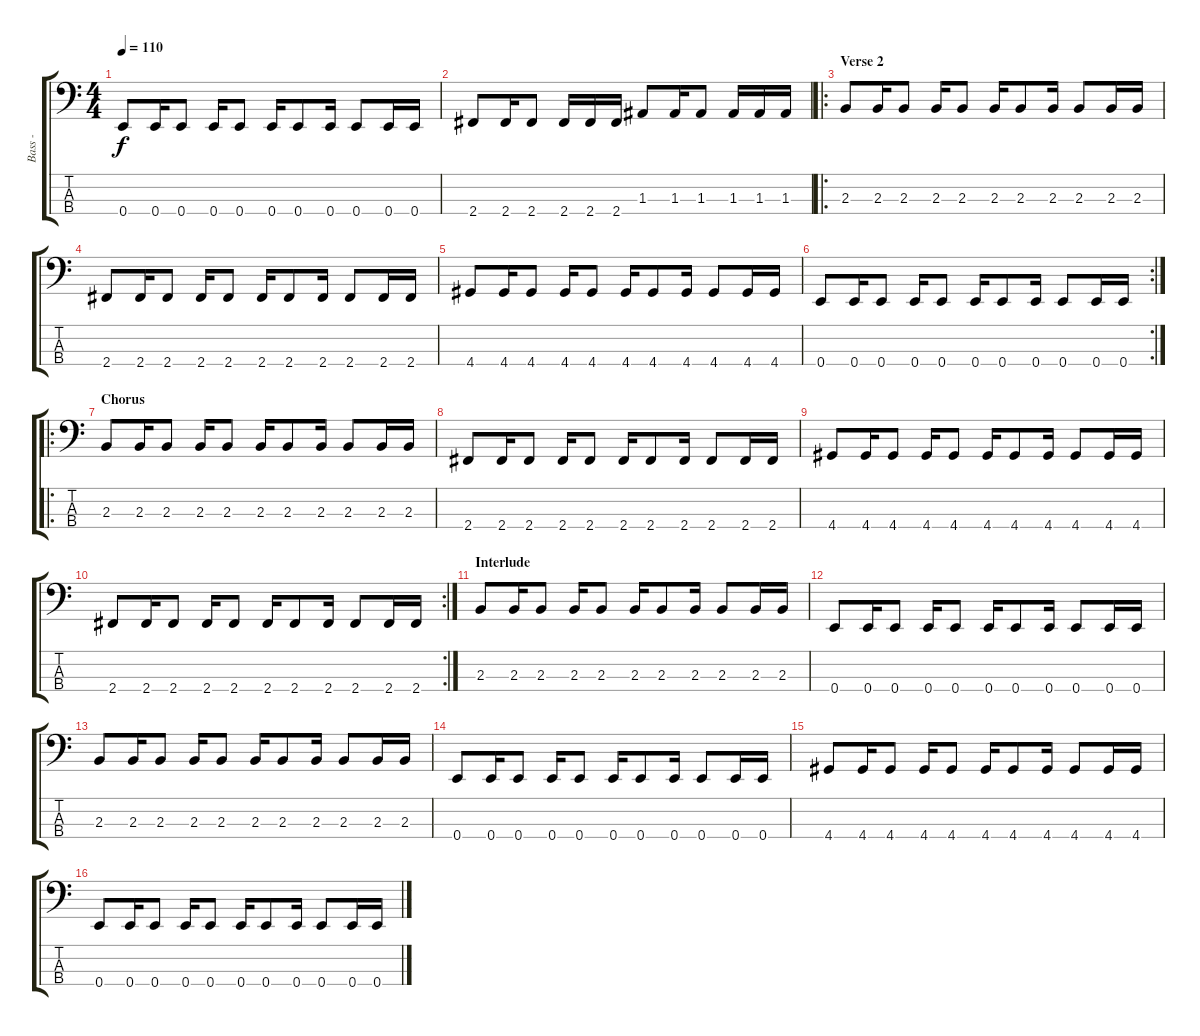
\track ("Bass - " "Bass - ") {instrument electricbassfinger}
\staff {score tabs}
\tuning (G2 D2 A1 E1) {hide}
\ts (4 4)
\tempo 110
\clef f4
\ks c
0.4.8{dy f} 0.4.16 0.4.8 0.4.16 0.4.8 0.4.16 0.4.8 0.4.16 0.4.8 0.4.16 0.4.16 |
2.4.8 2.4.16 2.4.8 2.4.16 2.4.16 2.4.16 1.3.8 1.3.16 1.3.8 1.3.16 1.3.16 1.3.16 |
\ro
\section ("" "Verse 2")
2.3.8 2.3.16 2.3.8 2.3.16 2.3.8 2.3.16 2.3.8 2.3.16 2.3.8 2.3.16 2.3.16 |
2.4.8 2.4.16 2.4.8 2.4.16 2.4.8 2.4.16 2.4.8 2.4.16 2.4.8 2.4.16 2.4.16 |
4.4.8 4.4.16 4.4.8 4.4.16 4.4.8 4.4.16 4.4.8 4.4.16 4.4.8 4.4.16 4.4.16 |
\rc 2
0.4.8 0.4.16 0.4.8 0.4.16 0.4.8 0.4.16 0.4.8 0.4.16 0.4.8 0.4.16 0.4.16 |
\ro
\section ("" "Chorus")
2.3.8 2.3.16 2.3.8 2.3.16 2.3.8 2.3.16 2.3.8 2.3.16 2.3.8 2.3.16 2.3.16 |
2.4.8 2.4.16 2.4.8 2.4.16 2.4.8 2.4.16 2.4.8 2.4.16 2.4.8 2.4.16 2.4.16 |
4.4.8 4.4.16 4.4.8 4.4.16 4.4.8 4.4.16 4.4.8 4.4.16 4.4.8 4.4.16 4.4.16 |
\rc 2
2.4.8 2.4.16 2.4.8 2.4.16 2.4.8 2.4.16 2.4.8 2.4.16 2.4.8 2.4.16 2.4.16 |
\section ("" "Interlude")
2.3.8 2.3.16 2.3.8 2.3.16 2.3.8 2.3.16 2.3.8 2.3.16 2.3.8 2.3.16 2.3.16 |
0.4.8 0.4.16 0.4.8 0.4.16 0.4.8 0.4.16 0.4.8 0.4.16 0.4.8 0.4.16 0.4.16 |
2.3.8 2.3.16 2.3.8 2.3.16 2.3.8 2.3.16 2.3.8 2.3.16 2.3.8 2.3.16 2.3.16 |
0.4.8 0.4.16 0.4.8 0.4.16 0.4.8 0.4.16 0.4.8 0.4.16 0.4.8 0.4.16 0.4.16 |
4.4.8 4.4.16 4.4.8 4.4.16 4.4.8 4.4.16 4.4.8 4.4.16 4.4.8 4.4.16 4.4.16 |
0.4.8 0.4.16 0.4.8 0.4.16 0.4.8 0.4.16 0.4.8 0.4.16 0.4.8 0.4.16 0.4.16
